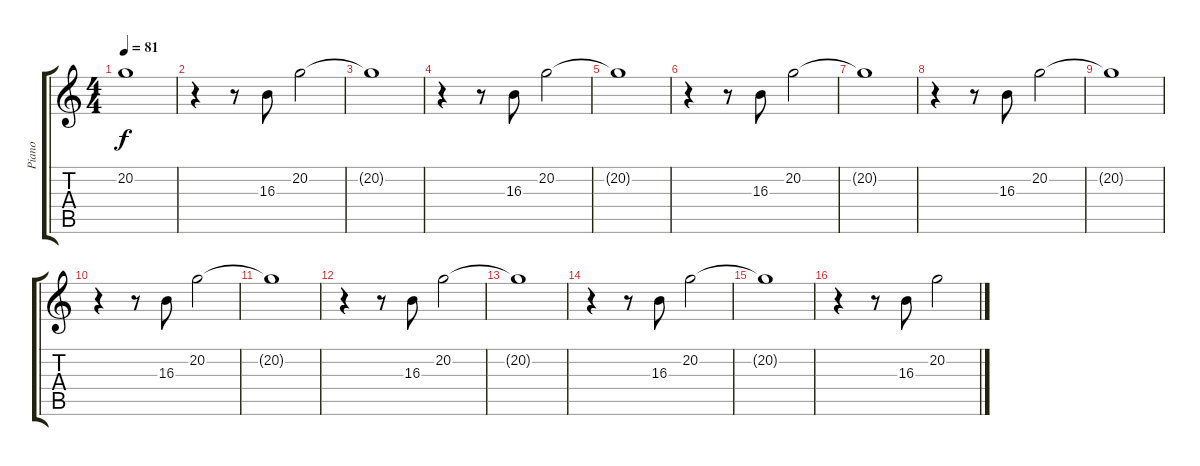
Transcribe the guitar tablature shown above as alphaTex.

\track ("Piano" "Piano") {instrument acousticgrandpiano}
\staff {score tabs}
\tuning (E4 B3 G3 D3 A2 E2) {hide}
\ts (4 4)
\tempo 81
\clef g2
\ks c
20.2{t}.1{dy f} |
r.4 r.8 16.3.8 20.2.2 |
20.2{t}.1 |
r.4 r.8 16.3.8 20.2.2 |
20.2{t}.1 |
r.4 r.8 16.3.8 20.2.2 |
20.2{t}.1 |
r.4 r.8 16.3.8 20.2.2 |
20.2{t}.1 |
r.4 r.8 16.3.8 20.2.2 |
20.2{t}.1 |
r.4 r.8 16.3.8 20.2.2 |
20.2{t}.1 |
r.4 r.8 16.3.8 20.2.2 |
20.2{t}.1 |
r.4 r.8 16.3.8 20.2.2
